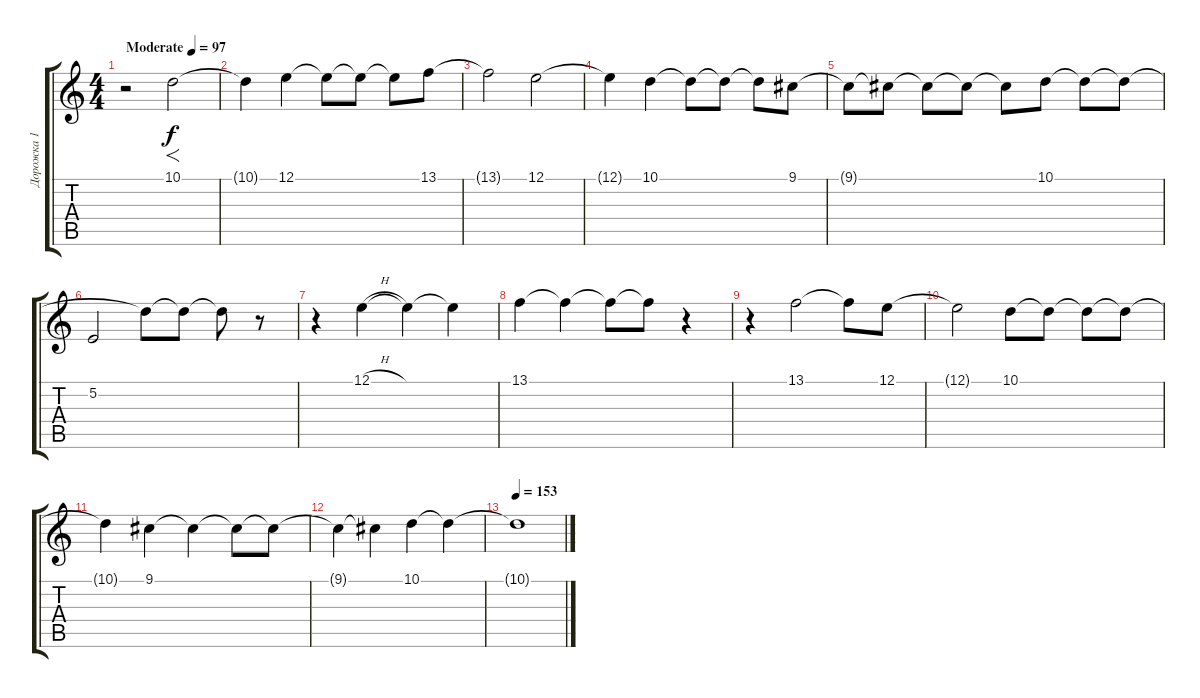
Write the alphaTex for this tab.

\track ("Дорожка 1" "Дорожка 1") {instrument churchorgan}
\staff {score tabs}
\tuning (E4 B3 G3 D3 A2 E2) {hide}
\ts (4 4)
\tempo (97 "Moderate")
\tempo 100
\tempo (97 "Moderate")
\clef g2
\ks c
r.2{dy f instrument churchorgan} 10.1.2{f} |
10.1{t}.4 12.1.4 12.1{t}.8 12.1{t}.8 12.1{t}.8 13.1.8 |
13.1{t}.2 12.1.2 |
12.1{t}.4 10.1.4 10.1{t}.8 10.1{t}.8 10.1{t}.8 9.1.8 |
9.1{t}.8 9.1{t}.8 9.1{t}.8 9.1{t}.8 9.1{t}.8 10.1.8 10.1{t}.8 10.1{t}.8 |
5.2.2 10.1{t}.8 10.1{t}.8 10.1{t}.8 r.8 |
r.4 12.1{h}.4 12.1{t}.4 12.1{t}.4 |
13.1.4 13.1{t}.4 13.1{t}.8 13.1{t}.8 r.4 |
r.4 13.1.2 13.1{t}.8 12.1.8 |
12.1{t}.2 10.1.8 10.1{t}.8 10.1{t}.8 10.1{t}.8 |
10.1{t}.4 9.1.4 9.1{t}.4 9.1{t}.8 9.1{t}.8 |
9.1{t}.4 9.1{t}.4 10.1.4 10.1{t}.4 |
\tempo 153
10.1{t}.1
